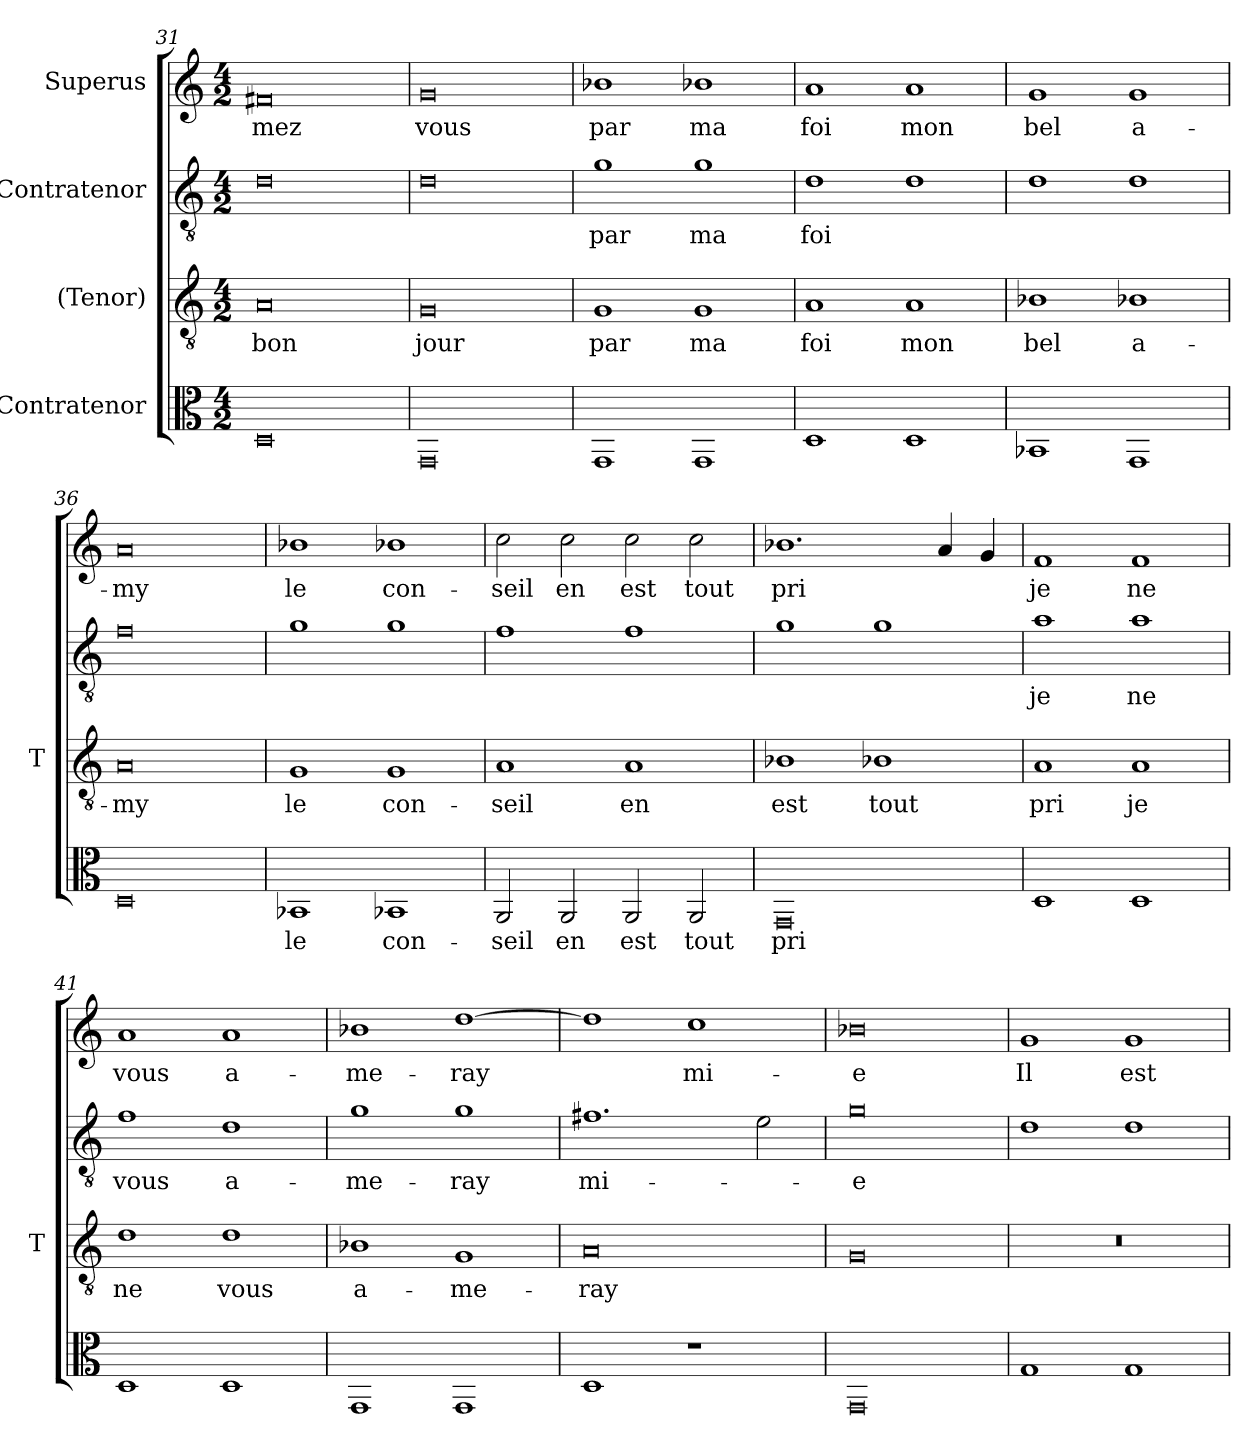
**kern	**text	**kern	**text	**kern	**text	**kern	**text
*part4	*part4	*part3	*part3	*part2	*part2	*part1	*part1
*staff4	*staff4	*staff3	*staff3	*staff2	*staff2	*staff1	*staff1
*I"Contratenor	*	*I"(Tenor)	*	*I"Contratenor	*	*I"Superus	*
*	*	*I'T	*	*	*	*	*
*clefC3	*	*clefGv2	*	*clefGv2	*	*clefG2	*
*M4/2	*	*M4/2	*	*M4/2	*	*M4/2	*
=31	=31	=31	=31	=31	=31	=31	=31
0D	.	0A	-bon	0d	.	0f#X	-mez
=32	=32	=32	=32	=32	=32	=32	=32
0GG	.	0G	-jour	0d	.	0g	-vous
=33	=33	=33	=33	=33	=33	=33	=33
1GG	.	1G	-par	1g	-par	1b-X	-par
1GG	.	1G	-ma	1g	-ma	1b-X	-ma
=34	=34	=34	=34	=34	=34	=34	=34
1D	.	1A	-foi	1d	-foi	1a	-foi
1D	.	1A	-mon	1d	.	1a	-mon
=35	=35	=35	=35	=35	=35	=35	=35
1BB-X	.	1B-X	-bel	1d	.	1g	-bel
1GG	.	1B-X	a-	1d	.	1g	a-
=36	=36	=36	=36	=36	=36	=36	=36
0D	.	0A	-my	0f	.	0a	-my
=37	=37	=37	=37	=37	=37	=37	=37
1BB-X	-le	1G	-le	1g	.	1b-X	-le
1BB-X	con-	1G	con-	1g	.	1b-X	con-
=38	=38	=38	=38	=38	=38	=38	=38
2AA	-seil	1A	-seil	1f	.	2cc	-seil
2AA	-en	.	.	.	.	2cc	-en
2AA	-est	1A	-en	1f	.	2cc	-est
2AA	-tout	.	.	.	.	2cc	-tout
=39	=39	=39	=39	=39	=39	=39	=39
0GG	-pri	1B-X	-est	1g	.	1.b-X	-pri
.	.	1B-X	-tout	1g	.	.	.
.	.	.	.	.	.	4a	.
.	.	.	.	.	.	4g	.
=40	=40	=40	=40	=40	=40	=40	=40
1D	.	1A	-pri	1a	-je	1f	-je
1D	.	1A	-je	1a	-ne	1f	-ne
=41	=41	=41	=41	=41	=41	=41	=41
1D	.	1d	-ne	1f	-vous	1a	-vous
1D	.	1d	-vous	1d	a-	1a	a-
=42	=42	=42	=42	=42	=42	=42	=42
1GG	.	1B-X	a-	1g	-me-	1b-X	-me-
1GG	.	1G	-me-	1g	-ray	[1dd	-ray
=43	=43	=43	=43	=43	=43	=43	=43
1D	.	0A	-ray	1.f#X	mi-	1dd]	.
1r	.	.	.	.	.	1cc	mi-
.	.	.	.	2e	.	.	.
=44	=44	=44	=44	=44	=44	=44	=44
0GG	.	0G	.	0g	-e	0b-X	-e
=45	=45	=45	=45	=45	=45	=45	=45
1G	.	0r	.	1d	.	1g	-Il
1G	.	.	.	1d	.	1g	-est
=	=	=	=	=	=	=	=
*-	*-	*-	*-	*-	*-	*-	*-
